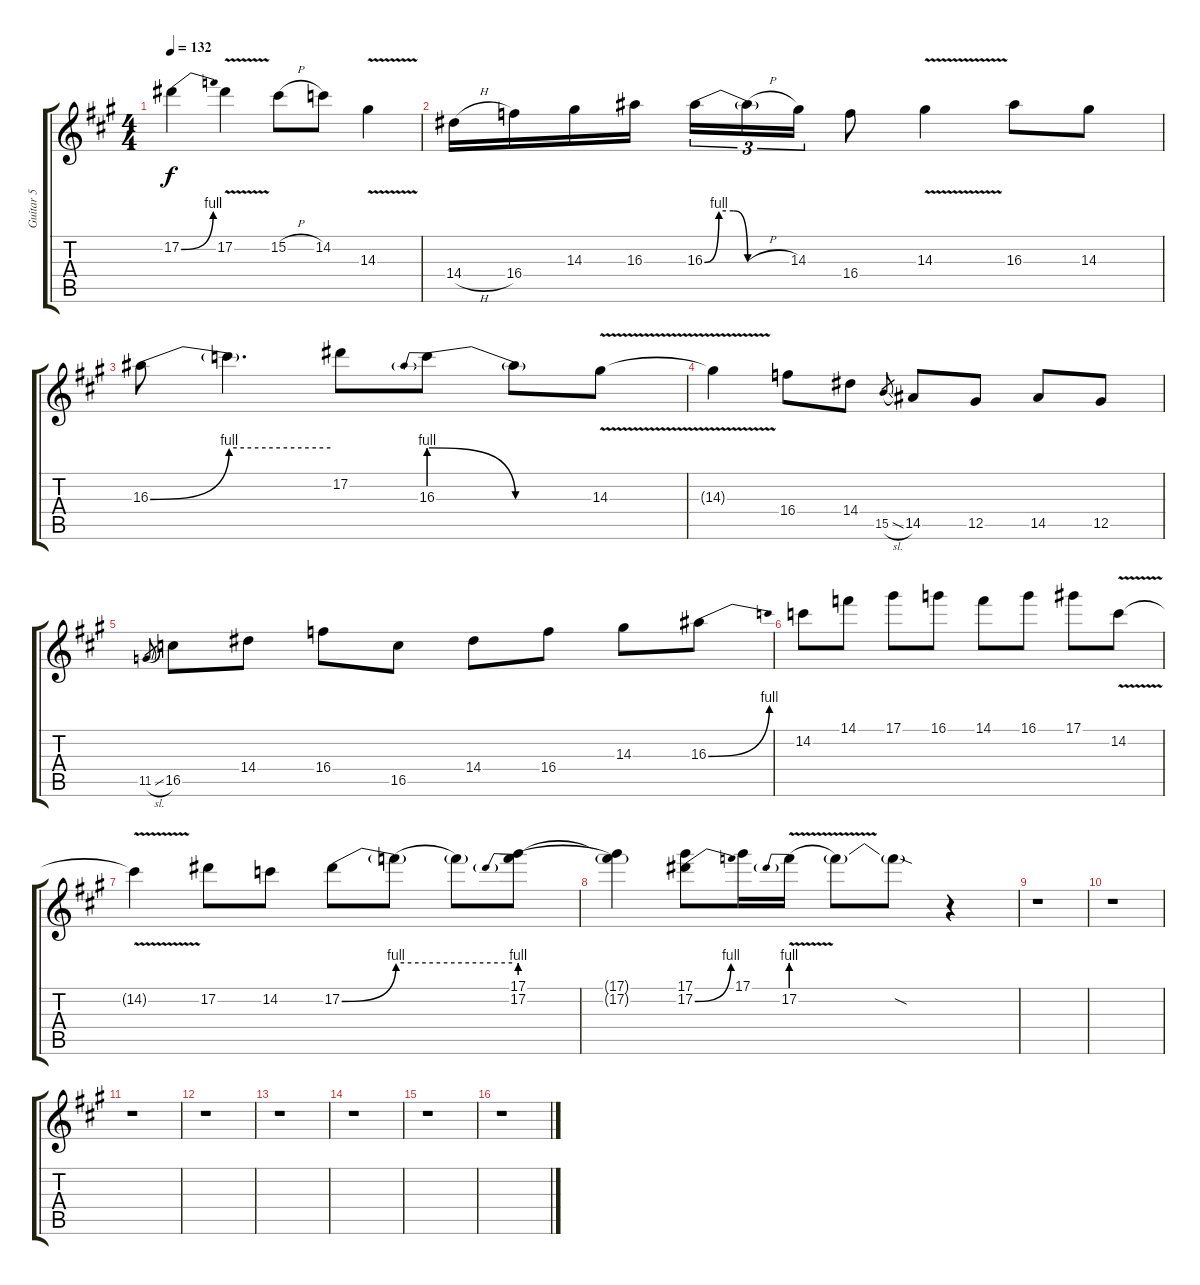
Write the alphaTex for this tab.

\track ("Guitar 5" "Guitar 5") {instrument distortionguitar}
\staff {score tabs}
\tuning (Eb4 Bb3 Gb3 Db3 Ab2 Eb2) {hide}
\ts (4 4)
\tempo 132
\clef g2
\ks a
17.2{be (bend 0 0 60 4)}.4{dy f} 17.2{v}.4 15.2{h}.8 14.2.8 14.3{v}.4 |
14.4{h}.16 16.4.16 14.3.16 16.3.16 16.3{be (custom 0 0 10 4 20 4 30 0 60 0)}.16{tu (3 2)} 16.3{h t}.16{tu (3 2)} 14.3.16{tu (3 2)} 16.4.8 14.3{v}.4 16.3.8 14.3.8 |
16.3{be (bend 0 0 60 4)}.8 16.3{be (hold 0 4 60 4) t}.4{d} 17.2.8 16.3{be (prebendrelease 0 4 60 0)}.8 16.3{be (hold 0 0 60 0) t}.8 14.3{v}.8 |
14.3{t}.4 16.4.8 14.4.8 15.5{sl}.8{gr} 14.5.8 12.5.8 14.5.8 12.5.8 |
11.5{sl}.8{gr} 16.5.8 14.4.8 16.4.8 16.5.8 14.4.8 16.4.8 14.3.8 16.3{be (bend 0 0 60 4)}.8 |
14.2.8 14.1.8 17.1.8 16.1.8 14.1.8 16.1.8 17.1.8 14.2{v}.8 |
14.2{t}.4 17.2.8 14.2.8 17.2{be (bend 0 0 60 4)}.8 17.2{be (hold 0 4 60 4) t}.8 17.2{t}.8 (17.1 17.2{be (prebend 0 4 60 4)}).8 |
(17.1{t} 17.2{t}).4 (17.1 17.2{be (bend 0 0 60 4)}).8 17.1.16 17.2{be (prebend 0 4 60 4) v}.16 17.2{t}.8 17.2{sod t}.8 r.4 |
r.1 |
r.1 |
r.1 |
r.1 |
r.1 |
r.1 |
r.1 |
r.1
